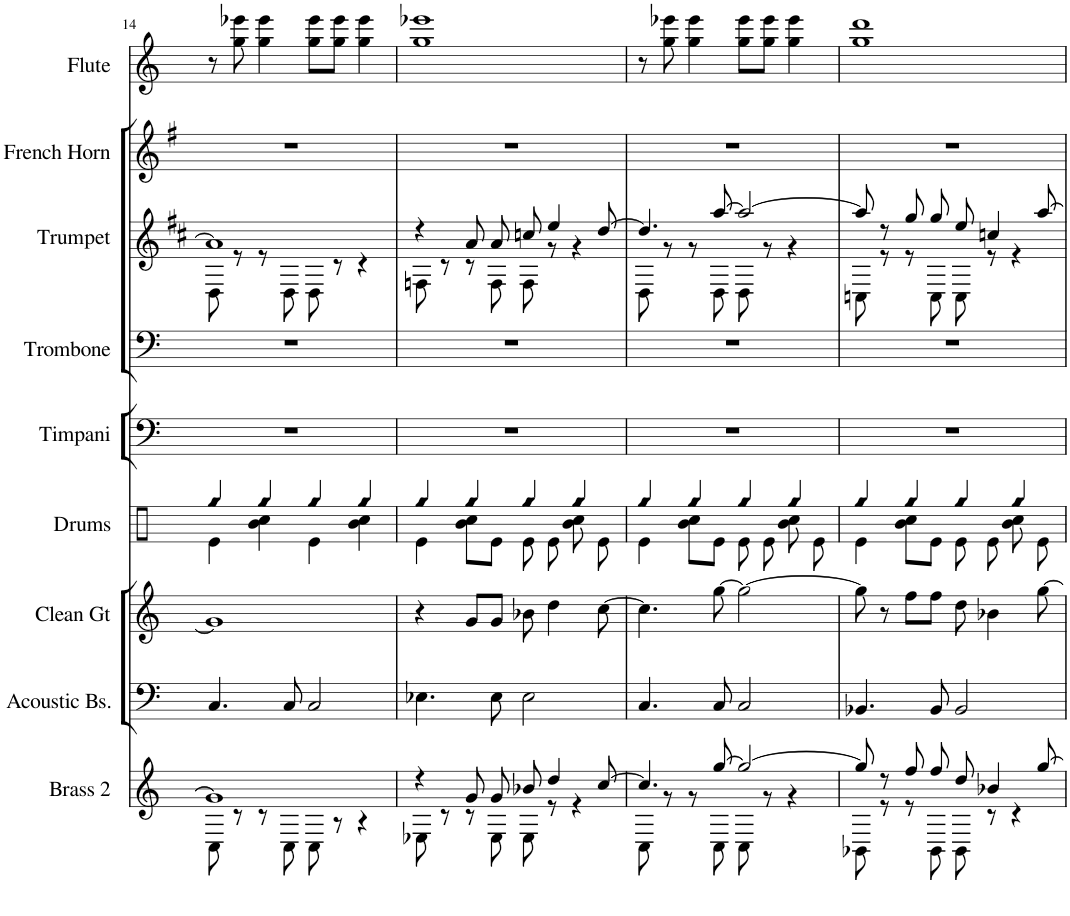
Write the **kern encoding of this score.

**kern	**kern	**kern	**kern	**kern	**kern	**kern	**kern	**kern
*part9	*part8	*part7	*part6	*part5	*part4	*part3	*part2	*part1
*staff9	*staff8	*staff7	*staff6	*staff5	*staff4	*staff3	*staff2	*staff1
*I"Brass 2	*I"Acoustic Bs.	*I"Clean Gt	*I"Drums	*I"Timpani	*I"Trombone	*I"Trumpet	*I"French Horn	*I"Flute
*I'Brass 2	*I'Acoustic Bs.	*I'Clean Gt	*I'Drums	*I'Timpani	*I'Trombone	*I'Trumpet	*I'French Horn	*I'Flute
!!LO:PB:g=z
*clefG2	*clefF4	*clefG2	*clefX	*clefF4	*clefF4	*clefG2	*clefG2	*clefG2
*	*	*	*	*	*	*Trd1c2	*Trd4c7	*
*k[]	*k[]	*k[]	*k[]	*k[]	*k[]	*k[f#c#]	*k[f#]	*k[]
*M4/4	*M4/4	*M4/4	*M4/4	*M4/4	*M4/4	*M4/4	*M4/4	*M4/4
=14	=14	=14	=14	=14	=14	=14	=14	=14
*^	*	*	*	*	*	*	*	*
!	!	!	!	!LO:N:head=diamond	!	!	!	!	!
*	*	*	*	*^	*	*	*^	*	*
1g]	8C\	4.C/	1g]	4gg/	4e\	1r	1r	1a]	8D\	1r	8r
.	8r	.	.	.	.	.	.	.	8r	.	8gg\ 8eee-X\
!	!	!	!	!LO:N:head=diamond	!	!	!	!	!	!	!
.	8r	.	.	4gg/	4b\ 4cc\	.	.	.	8r	.	4gg\ 4eee-\
.	8C\	8C/	.	.	.	.	.	.	8D\	.	.
!	!	!	!	!LO:N:head=diamond	!	!	!	!	!	!	!
.	8C\	2C/	.	4gg/	4e\	.	.	.	8D\	.	8gg\ 8eee-\L
.	8r	.	.	.	.	.	.	.	8r	.	8gg\ 8eee-\J
!	!	!	!	!LO:N:head=diamond	!	!	!	!	!	!	!
.	4r	.	.	4gg/	4b\ 4cc\	.	.	.	4r	.	4gg\ 4eee-\
=15	=15	=15	=15	=15	=15	=15	=15	=15	=15	=15	=15
!	!	!	!	!LO:N:head=diamond	!	!	!	!	!	!	!
4r	8E-X\	4.E-X\	4r	4gg/	4e\	1r	1r	4r	8Fn\	1r	1gg 1eee-X
.	8r	.	.	.	.	.	.	.	8r	.	.
!	!	!	!	!LO:N:head=diamond	!	!	!	!	!	!	!
8g/L	8r	.	8g/L	4gg/	8b\ 8cc\L	.	.	8a/L	8r	.	.
8g/J	8E-\	8E-\	8g/J	.	8e\J	.	.	8a/J	8F\	.	.
!	!	!	!	!LO:N:head=diamond	!	!	!	!	!	!	!
8b-X/	8E-\	2E-\	8b-X\	4gg/	8e\	.	.	8ccn/	8F\	.	.
4dd/	8r	.	4dd\	.	8e\	.	.	4ee/	8r	.	.
!	!	!	!	!LO:N:head=diamond	!	!	!	!	!	!	!
.	4r	.	.	4gg/	8b\ 8cc\	.	.	.	4r	.	.
[8cc/	.	.	[8cc\	.	8e\	.	.	[8dd/	.	.	.
=16	=16	=16	=16	=16	=16	=16	=16	=16	=16	=16	=16
!	!	!	!	!LO:N:head=diamond	!	!	!	!	!	!	!
4.cc/]	8C\	4.C/	4.cc\]	4gg/	4e\	1r	1r	4.dd/]	8D\	1r	8r
.	8r	.	.	.	.	.	.	.	8r	.	8gg\ 8eee-X\
!	!	!	!	!LO:N:head=diamond	!	!	!	!	!	!	!
.	8r	.	.	4gg/	8b\ 8cc\L	.	.	.	8r	.	4gg\ 4eee-\
[8gg/	8C\	8C/	[8gg\	.	8e\J	.	.	[8aa/	8D\	.	.
!	!	!	!	!LO:N:head=diamond	!	!	!	!	!	!	!
2gg/_	8C\	2C/	2gg\_	4gg/	8e\	.	.	2aa/_	8D\	.	8gg\ 8eee-\L
.	8r	.	.	.	8e\	.	.	.	8r	.	8gg\ 8eee-\J
!	!	!	!	!LO:N:head=diamond	!	!	!	!	!	!	!
.	4r	.	.	4gg/	8b\ 8cc\	.	.	.	4r	.	4gg\ 4eee-\
.	.	.	.	.	8e\	.	.	.	.	.	.
=17	=17	=17	=17	=17	=17	=17	=17	=17	=17	=17	=17
!	!	!	!	!LO:N:head=diamond	!	!	!	!	!	!	!
8gg/]	8BB-X\	4.BB-X/	8gg\]	4gg/	4e\	1r	1r	8aa/]	8Cn\	1r	1gg 1ddd
8r	8r	.	8r	.	.	.	.	8r	8r	.	.
!	!	!	!	!LO:N:head=diamond	!	!	!	!	!	!	!
8ff/L	8r	.	8ff\L	4gg/	8b\ 8cc\L	.	.	8gg/L	8r	.	.
8ff/J	8BB-\	8BB-/	8ff\J	.	8e\J	.	.	8gg/J	8C\	.	.
!	!	!	!	!LO:N:head=diamond	!	!	!	!	!	!	!
8dd/	8BB-\	2BB-/	8dd\	4gg/	8e\	.	.	8ee/	8C\	.	.
4b-X/	8r	.	4b-X\	.	8e\	.	.	4ccn/	8r	.	.
!	!	!	!	!LO:N:head=diamond	!	!	!	!	!	!	!
.	4r	.	.	4gg/	8b\ 8cc\	.	.	.	4r	.	.
[8gg/	.	.	[8gg\	.	8e\	.	.	[8aa/	.	.	.
*v	*v	*	*	*v	*v	*	*	*v	*v	*	*
=	=	=	=	=	=	=	=	=
*-	*-	*-	*-	*-	*-	*-	*-	*-
